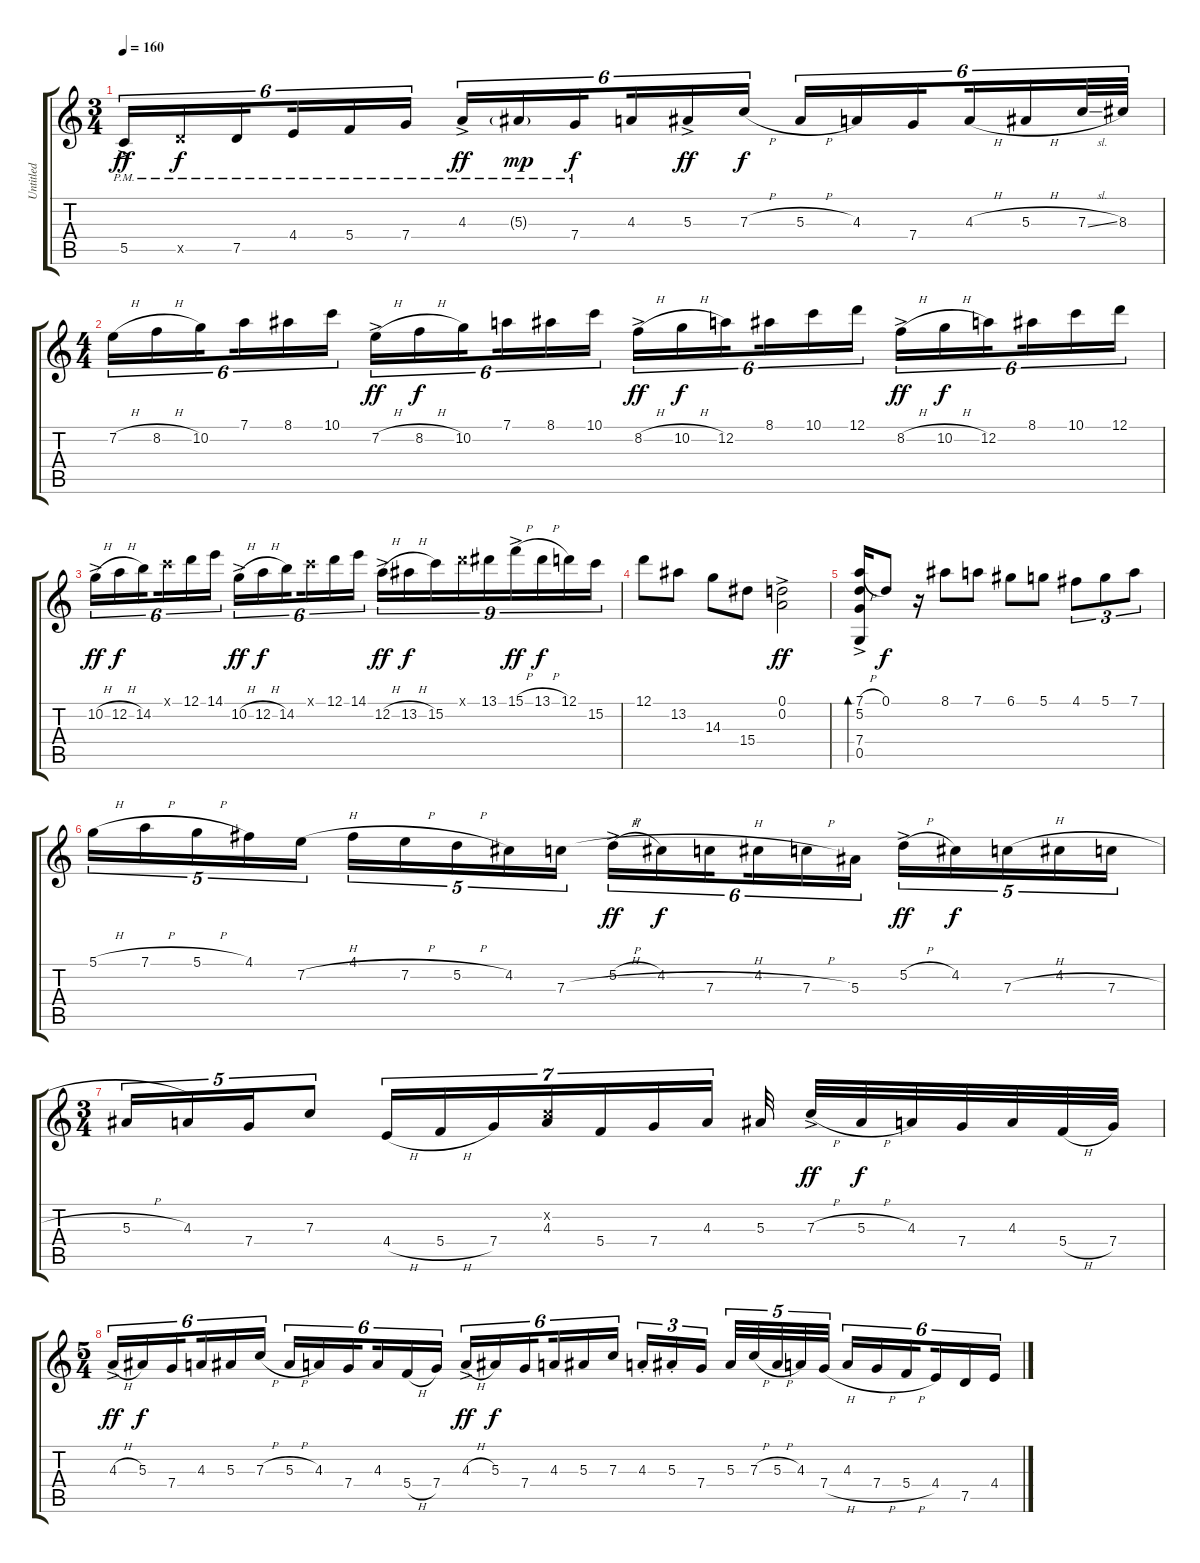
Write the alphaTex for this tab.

\track ("Untitled" "Untitled") {instrument acousticguitarnylon}
\staff {score tabs}
\tuning (D4 A3 F3 C3 G2 D2) {hide}
\ts (3 4)
\tempo 160
\clef g2
\ks c
5.5{ac pm}.16{tu (6 4) dy ff} 7.5{pm x}.16{tu (6 4) dy f} 7.5{pm}.16{tu (6 4) beam splitsecondary} 4.4{pm}.16{tu (6 4)} 5.4{pm}.16{tu (6 4)} 7.4{pm}.16{tu (6 4)} 4.3{ac pm}.16{tu (6 4) dy ff} 5.3{g pm}.16{tu (6 4) dy mp} 7.4{pm}.16{tu (6 4) dy f beam splitsecondary} 4.3.16{tu (6 4)} 5.3{ac}.16{tu (6 4) dy ff} 7.3{h}.16{tu (6 4) dy f} 5.3{h}.16{tu (6 4)} 4.3.16{tu (6 4)} 7.4.16{tu (6 4) beam splitsecondary} 4.3{h}.16{tu (6 4)} 5.3{h}.16{tu (6 4)} 7.3{sl}.32{tu (6 4)} 8.3.32{tu (6 4)} |
\ts (4 4)
7.2{h}.16{tu (6 4)} 8.2{h}.16{tu (6 4)} 10.2.16{tu (6 4) beam splitsecondary} 7.1.16{tu (6 4)} 8.1.16{tu (6 4)} 10.1.16{tu (6 4)} 7.2{h ac}.16{tu (6 4) dy ff} 8.2{h}.16{tu (6 4) dy f} 10.2.16{tu (6 4) beam splitsecondary} 7.1.16{tu (6 4)} 8.1.16{tu (6 4)} 10.1.16{tu (6 4)} 8.2{h ac}.16{tu (6 4) dy ff} 10.2{h}.16{tu (6 4) dy f} 12.2.16{tu (6 4) beam splitsecondary} 8.1.16{tu (6 4)} 10.1.16{tu (6 4)} 12.1.16{tu (6 4)} 8.2{h ac}.16{tu (6 4) dy ff} 10.2{h}.16{tu (6 4) dy f} 12.2.16{tu (6 4) beam splitsecondary} 8.1.16{tu (6 4)} 10.1.16{tu (6 4)} 12.1.16{tu (6 4)} |
10.2{h ac}.16{tu (6 4) dy ff} 12.2{h}.16{tu (6 4) dy f} 14.2.16{tu (6 4) beam splitsecondary} 10.1{x}.16{tu (6 4)} 12.1.16{tu (6 4)} 14.1.16{tu (6 4)} 10.2{h ac}.16{tu (6 4) dy ff} 12.2{h}.16{tu (6 4) dy f} 14.2.16{tu (6 4) beam splitsecondary} 10.1{x}.16{tu (6 4)} 12.1.16{tu (6 4)} 14.1.16{tu (6 4)} 12.2{h ac}.16{tu (9 8) dy ff} 13.2{h}.16{tu (9 8) dy f} 15.2.16{tu (9 8)} 12.1{x}.16{tu (9 8)} 13.1.16{tu (9 8)} 15.1{h ac}.16{tu (9 8) dy ff} 13.1{h}.16{tu (9 8) dy f} 12.1.16{tu (9 8)} 15.2.16{tu (9 8)} |
12.1.8 13.2.8 14.3.8 15.4.8 (0.1{ac} 0.2{ac}).2{dy ff} |
(7.1{h ac} 5.2{ac} 7.4{ac} 0.5{ac}).16{bd 30} 0.1.8{dy f} r.16 8.1.8 7.1.8 6.1.8 5.1.8 4.1.8{tu (3 2)} 5.1.8{tu (3 2)} 7.1.8{tu (3 2)} |
5.1{h}.16{tu (5 4)} 7.1{h}.16{tu (5 4)} 5.1{h}.16{tu (5 4)} 4.1.16{tu (5 4)} 7.2{h}.16{tu (5 4)} 4.1.16{tu (5 4)} 7.2{h}.16{tu (5 4)} 5.2{h}.16{tu (5 4)} 4.2.16{tu (5 4)} 7.3{h}.16{tu (5 4)} 5.2{h ac}.16{tu (6 4) dy ff} 4.2.16{tu (6 4) dy f} 7.3{h}.16{tu (6 4) beam splitsecondary} 4.2.16{tu (6 4)} 7.3{h}.16{tu (6 4)} 5.3.16{tu (6 4)} 5.2{h ac}.16{tu (5 4) dy ff} 4.2.16{tu (5 4) dy f} 7.3{h}.16{tu (5 4)} 4.2.16{tu (5 4)} 7.3{h}.16{tu (5 4)} |
\ts (3 4)
5.3{h}.16{tu (5 4)} 4.3.16{tu (5 4)} 7.4.16{tu (5 4)} 7.3.8{tu (5 4)} 4.4{h}.16{tu (7 4)} 5.4{h}.16{tu (7 4)} 7.4.16{tu (7 4)} (3.2{x} 4.3).16{tu (7 4)} 5.4.16{tu (7 4)} 7.4.16{tu (7 4)} 4.3.16{tu (7 4)} 5.3.32 7.3{h ac}.32{dy ff} 5.3{h}.32{dy f} 4.3.32 7.4.32 4.3.32 5.4{h}.32 7.4.32 |
\ts (5 4)
4.3{h ac}.16{tu (6 4) dy ff} 5.3.16{tu (6 4) dy f} 7.4.16{tu (6 4) beam splitsecondary} 4.3.16{tu (6 4)} 5.3.16{tu (6 4)} 7.3{h}.16{tu (6 4)} 5.3{h}.16{tu (6 4)} 4.3.16{tu (6 4)} 7.4.16{tu (6 4) beam splitsecondary} 4.3.16{tu (6 4)} 5.4{h}.16{tu (6 4)} 7.4.16{tu (6 4)} 4.3{h ac}.16{tu (6 4) dy ff} 5.3.16{tu (6 4) dy f} 7.4.16{tu (6 4) beam splitsecondary} 4.3.16{tu (6 4)} 5.3.16{tu (6 4)} 7.3.16{tu (6 4)} 4.3{st}.16{tu (3 2)} 5.3{st}.16{tu (3 2)} 7.4.16{tu (3 2) beam splitsecondary} 5.3.32{tu (5 4)} 7.3{h}.32{tu (5 4)} 5.3{h}.32{tu (5 4)} 4.3.32{tu (5 4)} 7.4{h}.32{tu (5 4)} 4.3.16{tu (6 4)} 7.4{h}.16{tu (6 4)} 5.4{h}.16{tu (6 4) beam splitsecondary} 4.4.16{tu (6 4)} 7.5.16{tu (6 4)} 4.4.16{tu (6 4)}
